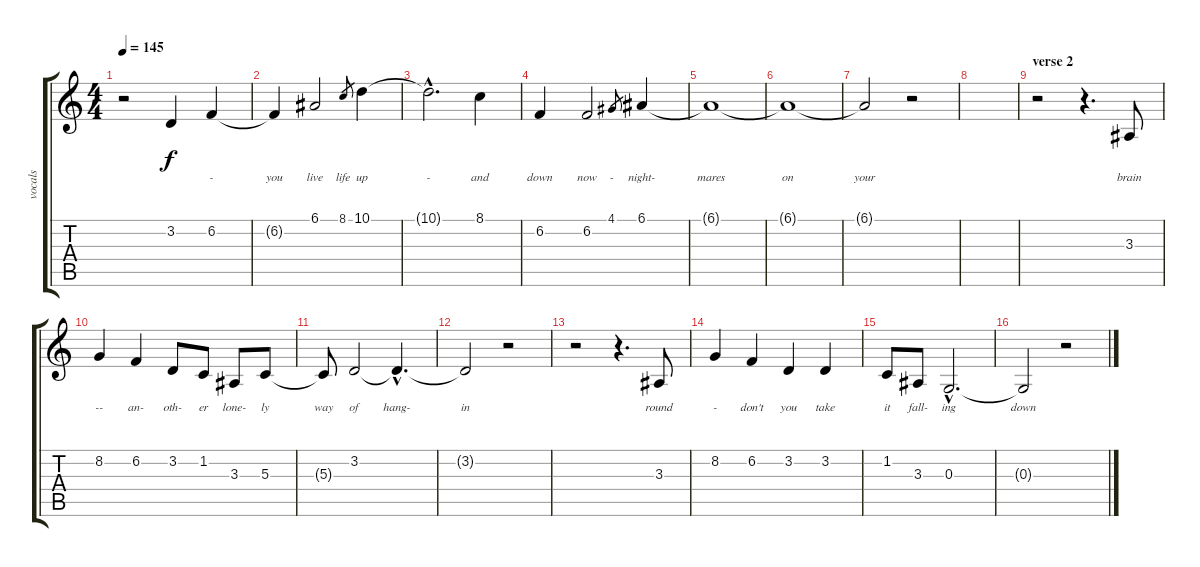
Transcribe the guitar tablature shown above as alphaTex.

\track ("vocals" "vocals") {instrument lead2sawtooth}
\staff {score tabs}
\tuning (E4 B3 G3 D3 A2 E2) {hide}
\ts (4 4)
\tempo 145
\clef g2
\ks c
r.2{dy f} 3.2.4{lyrics (0 "") lyrics (1 "") lyrics (2 "") lyrics (3 "") lyrics (4 "")} 6.2.4{lyrics (0 "-") lyrics (1 "") lyrics (2 "") lyrics (3 "") lyrics (4 "")} |
6.2{t}.4{lyrics (0 "you") lyrics (1 "") lyrics (2 "") lyrics (3 "") lyrics (4 "")} 6.1.2{lyrics (0 "live") lyrics (1 "") lyrics (2 "") lyrics (3 "") lyrics (4 "")} 8.1.8{lyrics (0 "life") lyrics (1 "") lyrics (2 "") lyrics (3 "") lyrics (4 "") gr} 10.1.4{lyrics (0 "up") lyrics (1 "") lyrics (2 "") lyrics (3 "") lyrics (4 "")} |
10.1{hac t}.2{d lyrics (0 "-") lyrics (1 "") lyrics (2 "") lyrics (3 "") lyrics (4 "")} 8.1.4{lyrics (0 "and") lyrics (1 "") lyrics (2 "") lyrics (3 "") lyrics (4 "")} |
6.2.4{lyrics (0 "down") lyrics (1 "") lyrics (2 "") lyrics (3 "") lyrics (4 "")} 6.2.2{lyrics (0 "now") lyrics (1 "") lyrics (2 "") lyrics (3 "") lyrics (4 "")} 4.1.8{lyrics (0 "-") lyrics (1 "") lyrics (2 "") lyrics (3 "") lyrics (4 "") gr} 6.1.4{lyrics (0 "night-") lyrics (1 "") lyrics (2 "") lyrics (3 "") lyrics (4 "")} |
6.1{t}.1{lyrics (0 "mares") lyrics (1 "") lyrics (2 "") lyrics (3 "") lyrics (4 "")} |
6.1{t}.1{lyrics (0 "on") lyrics (1 "") lyrics (2 "") lyrics (3 "") lyrics (4 "")} |
6.1{t}.2{lyrics (0 "your") lyrics (1 "") lyrics (2 "") lyrics (3 "") lyrics (4 "")} r.2 |
|
\section ("" "verse 2")
r.2 r.4{d} 3.3.8{lyrics (0 "brain") lyrics (1 "") lyrics (2 "") lyrics (3 "") lyrics (4 "")} |
8.2.4{lyrics (0 "--") lyrics (1 "") lyrics (2 "") lyrics (3 "") lyrics (4 "")} 6.2.4{lyrics (0 "an-") lyrics (1 "") lyrics (2 "") lyrics (3 "") lyrics (4 "")} 3.2.8{lyrics (0 "oth-") lyrics (1 "") lyrics (2 "") lyrics (3 "") lyrics (4 "")} 1.2.8{lyrics (0 "er") lyrics (1 "") lyrics (2 "") lyrics (3 "") lyrics (4 "")} 3.3.8{lyrics (0 "lone-") lyrics (1 "") lyrics (2 "") lyrics (3 "") lyrics (4 "")} 5.3.8{lyrics (0 "ly") lyrics (1 "") lyrics (2 "") lyrics (3 "") lyrics (4 "")} |
5.3{t}.8{lyrics (0 "way") lyrics (1 "") lyrics (2 "") lyrics (3 "") lyrics (4 "")} 3.2.2{lyrics (0 "of") lyrics (1 "") lyrics (2 "") lyrics (3 "") lyrics (4 "")} 3.2{hac t}.4{d lyrics (0 "hang-") lyrics (1 "") lyrics (2 "") lyrics (3 "") lyrics (4 "")} |
3.2{t}.2{lyrics (0 "in") lyrics (1 "") lyrics (2 "") lyrics (3 "") lyrics (4 "")} r.2 |
r.2 r.4{d} 3.3.8{lyrics (0 "round") lyrics (1 "") lyrics (2 "") lyrics (3 "") lyrics (4 "")} |
8.2.4{lyrics (0 "-") lyrics (1 "") lyrics (2 "") lyrics (3 "") lyrics (4 "")} 6.2.4{lyrics (0 "don't") lyrics (1 "") lyrics (2 "") lyrics (3 "") lyrics (4 "")} 3.2.4{lyrics (0 "you") lyrics (1 "") lyrics (2 "") lyrics (3 "") lyrics (4 "")} 3.2.4{lyrics (0 "take") lyrics (1 "") lyrics (2 "") lyrics (3 "") lyrics (4 "")} |
1.2.8{lyrics (0 "it") lyrics (1 "") lyrics (2 "") lyrics (3 "") lyrics (4 "")} 3.3.8{lyrics (0 "fall-") lyrics (1 "") lyrics (2 "") lyrics (3 "") lyrics (4 "")} 0.3{hac}.2{d lyrics (0 "ing") lyrics (1 "") lyrics (2 "") lyrics (3 "") lyrics (4 "")} |
0.3{t}.2{lyrics (0 "down") lyrics (1 "") lyrics (2 "") lyrics (3 "") lyrics (4 "")} r.2
